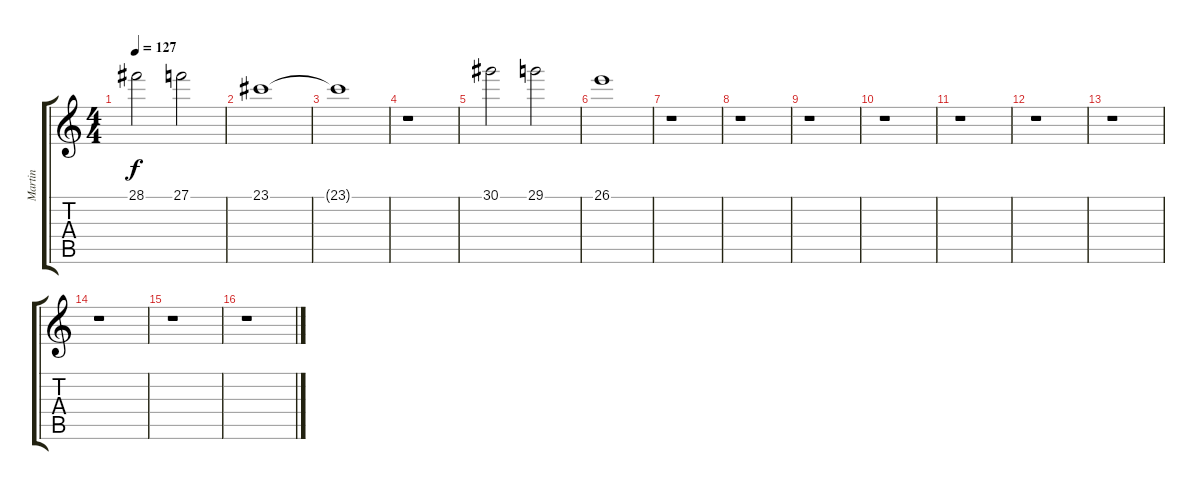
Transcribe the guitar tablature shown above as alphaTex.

\track ("Martin" "Martin") {instrument stringensemble1}
\staff {score tabs}
\tuning (D4 A3 F3 C3 G2 D2) {hide}
\ts (4 4)
\tempo 127
\clef g2
\ks c
28.1.2{dy f} 27.1.2 |
23.1.1 |
23.1{t}.1 |
r.1 |
30.1.2 29.1.2 |
26.1.1 |
r.1 |
r.1 |
r.1 |
r.1 |
r.1 |
r.1 |
r.1 |
r.1 |
r.1 |
r.1
